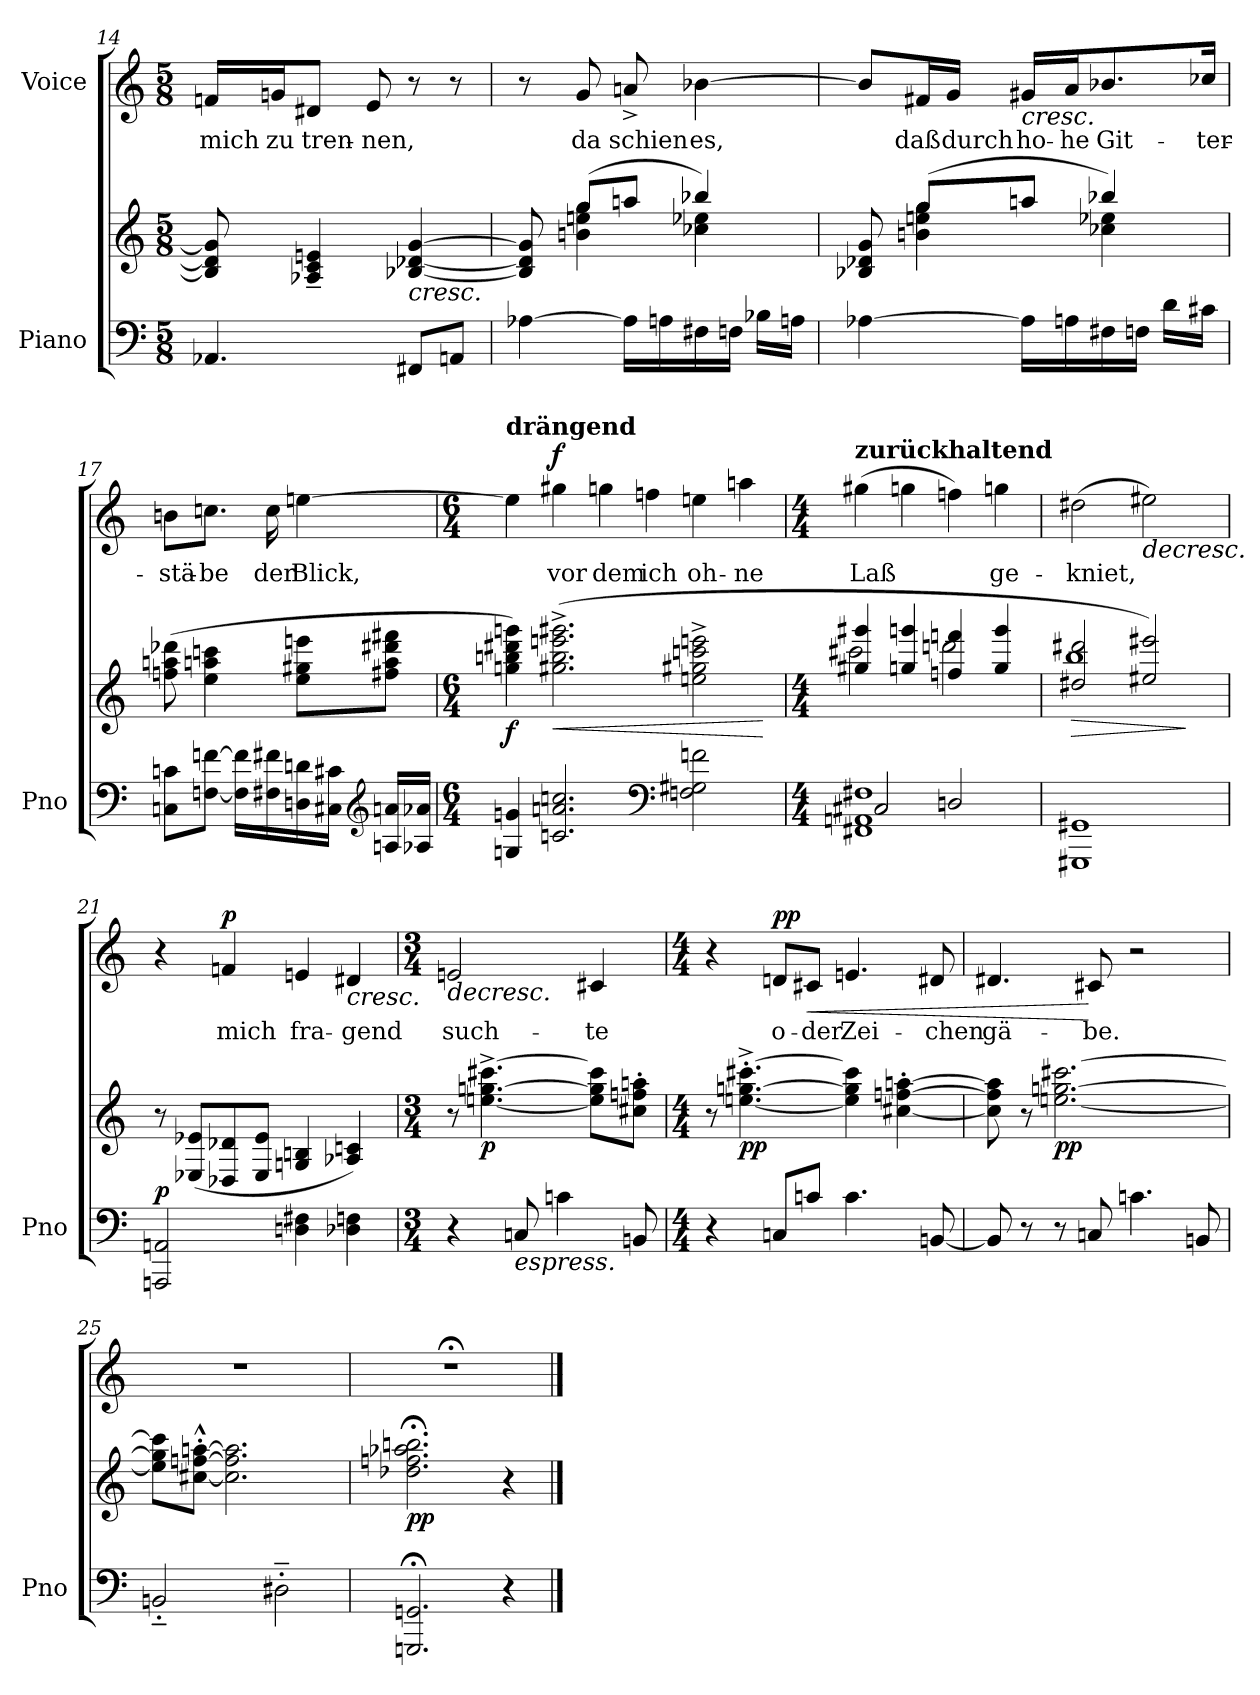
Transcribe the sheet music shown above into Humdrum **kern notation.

**kern	**kern	**dynam	**kern	**text	**dynam
*part2	*part2	*part2	*part1	*part1	*part1
*staff3	*staff2	*staff2/3	*staff1	*staff1	*staff1
*I"Piano	*	*	*I"Voice	*	*
*I'Pno	*	*	*	*	*
*clefF4	*clefG2	*	*clefG2	*	*
*k[]	*k[]	*	*k[]	*	*
*M5/8	*M5/8	*	*M5/8	*	*
=14	=14	=14	=14	=14	=14
!	!	!	!	!LO:LY:b	!
4.AA-X/	8B-/] 8d-/] 8g/]	.	16fn/LL	mich	.
!	!	!	!	!LO:LY:b	!
.	.	.	16gn/J	zu	.
!	!	!	!	!LO:LY:b	!
.	4A-X/~> 4c/~> 4en/~>	.	8d#X/J	tren-	.
!	!	!	!	!LO:LY:b	!
.	.	.	8e/	-nen,	.
!	!LO:TX:b:i:t=cresc.	!	!	!	!
8FF#X/L	[4B-X/ [4d-X/ [4g/	.	8r	.	.
8AAn/J	.	.	8r	.	.
=15	=15	=15	=15	=15	=15
*	*^	*	*	*	*
[4A-X\	8B-/] 8d-/] 8g/]	8ryy	.	8r	.	.
!	!	!	!	!	!LO:LY:b	!
.	(8gg/L	4bn\ 4een\ 4gg\	.	8g/	da	.
!	!	!	!	!	!LO:LY:b	!
16A-\LL]	8aan/J	.	.	8an^>/	schien	.
16An\	.	.	.	.	.	.
!	!	!	!	!	!LO:LY:b	!
16F#X\	4bb-X/)	4cc-X\ 4ee-X\	.	[4b-X\	es,	.
16Fn\JJ	.	.	.	.	.	.
16B-X\LL	.	.	.	.	.	.
16An\JJ	.	.	.	.	.	.
!!LO:LB:g=z
=16	=16	=16	=16	=16	=16	=16
[4A-X\	8B-X/ 8d-X/ 8g/	8ryy	.	8b-/L]	.	.
!	!	!	!	!	!LO:LY:b	!
.	(8gg/L	4bn\ 4een\ 4gg\	.	16f#X/L	daß	.
!	!	!	!	!	!LO:LY:b	!
.	.	.	.	16g/JJ	durch	.
!	!	!	!	!	!LO:LY:b	!LO:HP:b
16A-\LL]	8aan/J	.	.	16g#X/LL	ho-	<
!	!	!	!	!	!LO:LY:b	!
16An\	.	.	.	16a/J	-he	.
!	!	!	!	!	!LO:LY:b	!
16F#X\	4bb-X/)	4cc-X\ 4ee-X\	.	8.b-X/	Git-	.
16Fn\JJ	.	.	.	.	.	.
16d\LL	.	.	.	.	.	.
!	!	!	!	!	!LO:LY:b	!
16c#X\JJ	.	.	.	16cc-X/Jk	-ter-	.
*	*v	*v	*	*	*	*
=17	=17	=17	=17	=17	=17
!	!	!	!	!LO:LY:b	!
8Cn\ 8cn\L	(8ffn\ 8aan\ 8ddd-X\	.	8bn\L	-stä-	.
!	!	!	!	!LO:LY:b	!
[<8Fn\ [>8fn\J	4ee\ 4aan\ 4cccn\	.	8.ccn\J	-be	.
16F\] 16f\]LL	.	.	.	.	.
!	!	!	!	!LO:LY:b	!
16F#X\ 16f#X\	.	.	16cc\	der	.
!	!	!	!	!LO:LY:b	!
16Dn\ 16dn\	8ee\ 8gg#X\ 8eeen\L	.	[4een\	Blick,	.
16C#X\ 16c#X\JJ	.	.	.	.	.
*clefG2	*	*	*	*	*
16An/ 16an/LL	8ff#X\ 8aa\ 8ddd#X\ 8fff#X\J	.	.	.	.
16A-X/ 16a-X/JJ	.	.	.	.	.
=18	=18	=18	=18	=18	=18
*M6/4	*M6/4	*	*M6/4	*	*
!	!	!	!LO:TX:a:B:t=drängend	!	!
!	!	!LO:DY:b	!	!	!
4Gn/ 4gn/	4ggn\ 4bbn\ 4ddd#X\ 4gggn\)	f	4ee\]	.	.
!	!	!LO:HP:b	!	!LO:LY:b	!LO:DY:a
2.cn/ 2.an/ 2.ccn/	(2.gg#X\^> 2.bb\^> 2.eeen\^> 2.ggg#X\^>	<	4gg#X\	vor	f
!	!	!	!	!LO:LY:b	!
.	.	.	4ggn\	dem	.
!	!	!	!	!LO:LY:b	!
.	.	.	4ffn\	ich	.
*clefF4	*	*	*	*	*
!	!	!	!	!LO:LY:b	!
2Fn\ 2G#X\ 2fn\	2een\^> 2gg#X\^> 2cccn\^> 2eeen\^>	.	4een\	oh-	.
!	!	!	!	!LO:LY:b	!
.	.	.	4aan\	-ne	.
.	.	[	.	.	.
!!LO:LB:g=z
=19	=19	=19	=19	=19	=19
*M4/4	*M4/4	*	*M4/4	*	*
*^	*^	*	*	*	*
!	!	!	!	!	!LO:TX:a:B:t=zurückhaltend	!	!
!	!	!	!	!	!	!LO:LY:b	!
1FF#X 1AAn 1F#X	2C#X/	4gg#X/ 4ggg#X/	2ccc#X\	.	(4gg#X\	Laß	.
.	.	4ggn/ 4gggn/	.	.	4ggn\	.	.
.	2Dn/	4ffn/ 4fffn/	2dddn\	.	4ffn\)	.	.
!	!	!	!	!	!	!LO:LY:b	!
.	.	4gg/ 4ggg/	.	.	4ggn\	ge-	.
*v	*v	*	*	*	*	*	*
=20	=20	=20	=20	=20	=20	=20
!	!	!	!LO:HP:b	!	!LO:LY:b	!
1GGG#X 1GG#X	2dd#X/ 2ddd#X/	1bb	>	(2dd#X\	-kniet,	.
!	!	!	!	!	!	!LO:HP:b
.	2ee#X/ 2eee#X/)	.	.	2ee#X\)	.	>
*	*v	*v	*	*	*	*
.	.	]	.	.	[
=21	=21	=21	=21	=21	=21
!	!	!LO:DY:b	!	!	!
2AAAn/ 2AAn/	8r	p	4r	.	.
.	(>8E-X/ 8e-X/L	.	.	.	.
!	!	!	!	!LO:LY:b	!LO:DY:a
.	8D-X/ 8d-X/	.	4fn/	mich	p
.	8E-/ 8e-/J	.	.	.	.
!	!	!	!	!LO:LY:b	!
4Dn\ 4F#X\	4Gn/ 4Bn/	.	4en/	fra-	.
!	!	!	!	!LO:LY:b	!LO:HP:b
4D-X\ 4Fn\	4A-X/ 4cn/)	.	4d#X/	-gend	<
.	.	.	.	.	]
=22	=22	=22	=22	=22	=22
*M3/4	*M3/4	*	*M3/4	*	*
!	!	!	!	!LO:LY:b	!LO:HP:b
4r	8r	.	2en/	such-	>
!	!	!LO:DY:b	!	!	!
.	[4.een\^> [4.ggn\^> [4.ccc#X\^>	p	.	.	.
!LO:TX:b:i:t=espress.	!	!	!	!	!
8Cn/	.	.	.	.	.
4cn\	.	.	.	.	.
!	!	!	!	!LO:LY:b	!
.	8ee\] 8gg\] 8ccc#\]L	.	4c#X/	-te	[
8BBn/	8cc#X\' 8ffn\' 8aan\'J	.	.	.	.
!!LO:LB:g=z
=23	=23	=23	=23	=23	=23
*M4/4	*M4/4	*	*M4/4	*	*
4r	8r	.	4r	.	.
!	!	!LO:DY:b	!	!	!
.	[4.een\'^> [4.ggn\'^> [4.ccc#X\'^>	pp	.	.	.
!	!	!	!	!LO:LY:b	!LO:DY:a
8Cn/L	.	.	8dn/L	o-	pp
!	!	!	!	!LO:LY:b	!LO:HP:b
8cn/J	.	.	8c#X/J	-der	<
!	!	!	!	!LO:LY:b	!
4.c\	4ee\] 4gg\] 4ccc#\]	.	4.en/	Zei-	.
.	[4cc#X\' [4ffn\' [4aan\'	.	.	.	.
!	!	!	!	!LO:LY:b	!
[8BBn/	.	.	8d#X/	-chen	]
=24	=24	=24	=24	=24	=24
!	!	!	!	!LO:LY:b	!
8BB/]	8cc#\] 8ff\] 8aa\]	.	4.d#X/	gä-	.
8r	8r	.	.	.	.
!	!	!LO:DY:b	!	!	!
8r	[2.een\ [2.ggn\ [2.ccc#X\	pp	.	.	.
!	!	!	!	!LO:LY:b	!
8Cn/	.	.	8c#X/	-be.	[
4.cn\	.	.	2r	.	.
8BBn/	.	.	.	.	.
=25	=25	=25	=25	=25	=25
2BBn'~/	8ee\] 8gg\] 8ccc#\]L	.	1r	.	.
.	[8cc#X\'^^ [8ffn\'^^ [8aan\'^^J	.	.	.	.
.	2.cc#\] 2.ff\] 2.aa\]	.	.	.	.
2D#X'~\	.	.	.	.	.
=26	=26	=26	=26	=26	=26
!	!	!LO:DY:b	!	!	!
2.GGGn/;< 2.GGn/;<	2.dd-X\;< 2.ffn\;< 2.aa-X\;< 2.bbn\;<	pp	1r;<	.	.
4r	4r	.	.	.	.
==	==	==	==	==	==
*-	*-	*-	*-	*-	*-
